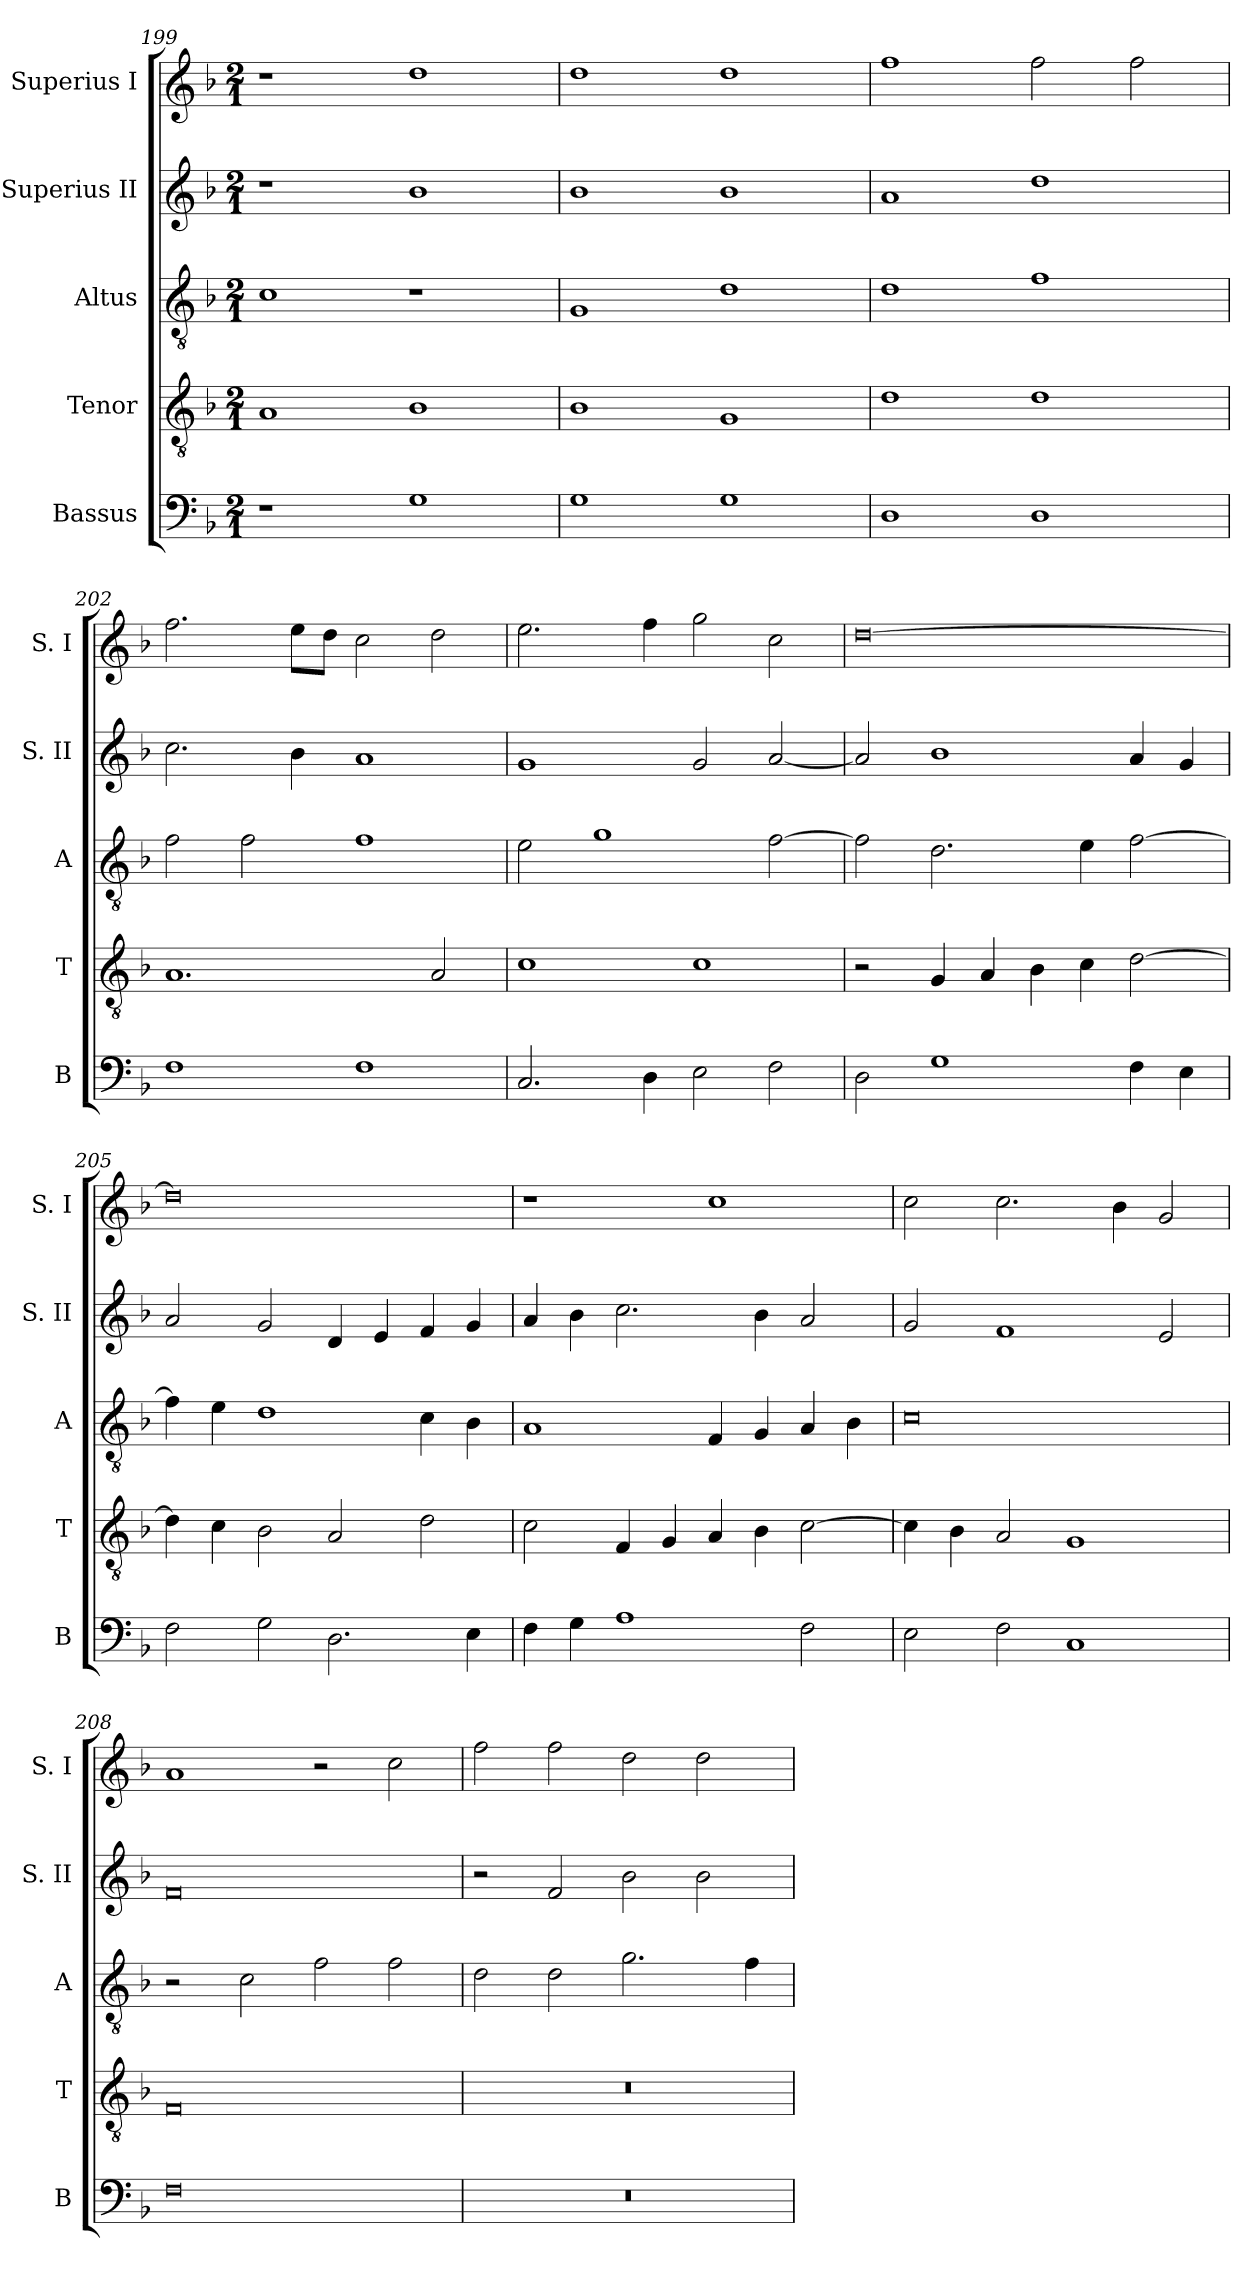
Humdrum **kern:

**kern	**kern	**kern	**kern	**kern
*part5	*part4	*part3	*part2	*part1
*staff5	*staff4	*staff3	*staff2	*staff1
*I"Bassus	*I"Tenor	*I"Altus	*I"Superius II	*I"Superius I
*I'B	*I'T	*I'A	*I'S. II	*I'S. I
*clefF4	*clefGv2	*clefGv2	*clefG2	*clefG2
*k[b-]	*k[b-]	*k[b-]	*k[b-]	*k[b-]
*F:	*F:	*F:	*F:	*F:
*M2/1	*M2/1	*M2/1	*M2/1	*M2/1
=199	=199	=199	=199	=199
1r	1A	1c	1r	1r
1G	1B-	1r	1b-	1dd
=200	=200	=200	=200	=200
1G	1B-	1G	1b-	1dd
1G	1G	1d	1b-	1dd
=201	=201	=201	=201	=201
1D	1d	1d	1a	1ff
1D	1d	1f	1dd	2ff
.	.	.	.	2ff
=202	=202	=202	=202	=202
1F	1.A	2f	2.cc	2.ff
.	.	2f	.	.
.	.	.	4b-	8eeL
.	.	.	.	8ddJ
1F	.	1f	1a	2cc
.	2A	.	.	2dd
=203	=203	=203	=203	=203
2.C	1c	2e	1g	2.ee
.	.	1g	.	.
4D	.	.	.	4ff
2E	1c	.	2g	2gg
2F	.	[2f	[2a	2cc
=204	=204	=204	=204	=204
2D	2r	2f]	2a]	[0dd
1G	4G	2.d	1b-	.
.	4A	.	.	.
.	4B-	.	.	.
.	4c	4e	.	.
4F	[2d	[2f	4a	.
4E	.	.	4g	.
=205	=205	=205	=205	=205
2F	4d]	4f]	2a	0dd]
.	4c	4e	.	.
2G	2B-	1d	2g	.
2.D	2A	.	4d	.
.	.	.	4e	.
.	2d	4c	4f	.
4E	.	4B-	4g	.
=206	=206	=206	=206	=206
4F	2c	1A	4a	1r
4G	.	.	4b-	.
1A	4F	.	2.cc	.
.	4G	.	.	.
.	4A	4F	.	1cc
.	4B-	4G	4b-	.
2F	[2c	4A	2a	.
.	.	4B-	.	.
=207	=207	=207	=207	=207
2E	4c]	0c	2g	2cc
.	4B-	.	.	.
2F	2A	.	1f	2.cc
1C	1G	.	.	.
.	.	.	.	4b-
.	.	.	2e	2g
=208	=208	=208	=208	=208
0F	0F	2r	0f	1a
.	.	2c	.	.
.	.	2f	.	2r
.	.	2f	.	2cc
=209	=209	=209	=209	=209
0r	0r	2d	2r	2ff
.	.	2d	2f	2ff
.	.	2.g	2b-	2dd
.	.	.	2b-	2dd
.	.	4f	.	.
=	=	=	=	=
*-	*-	*-	*-	*-
